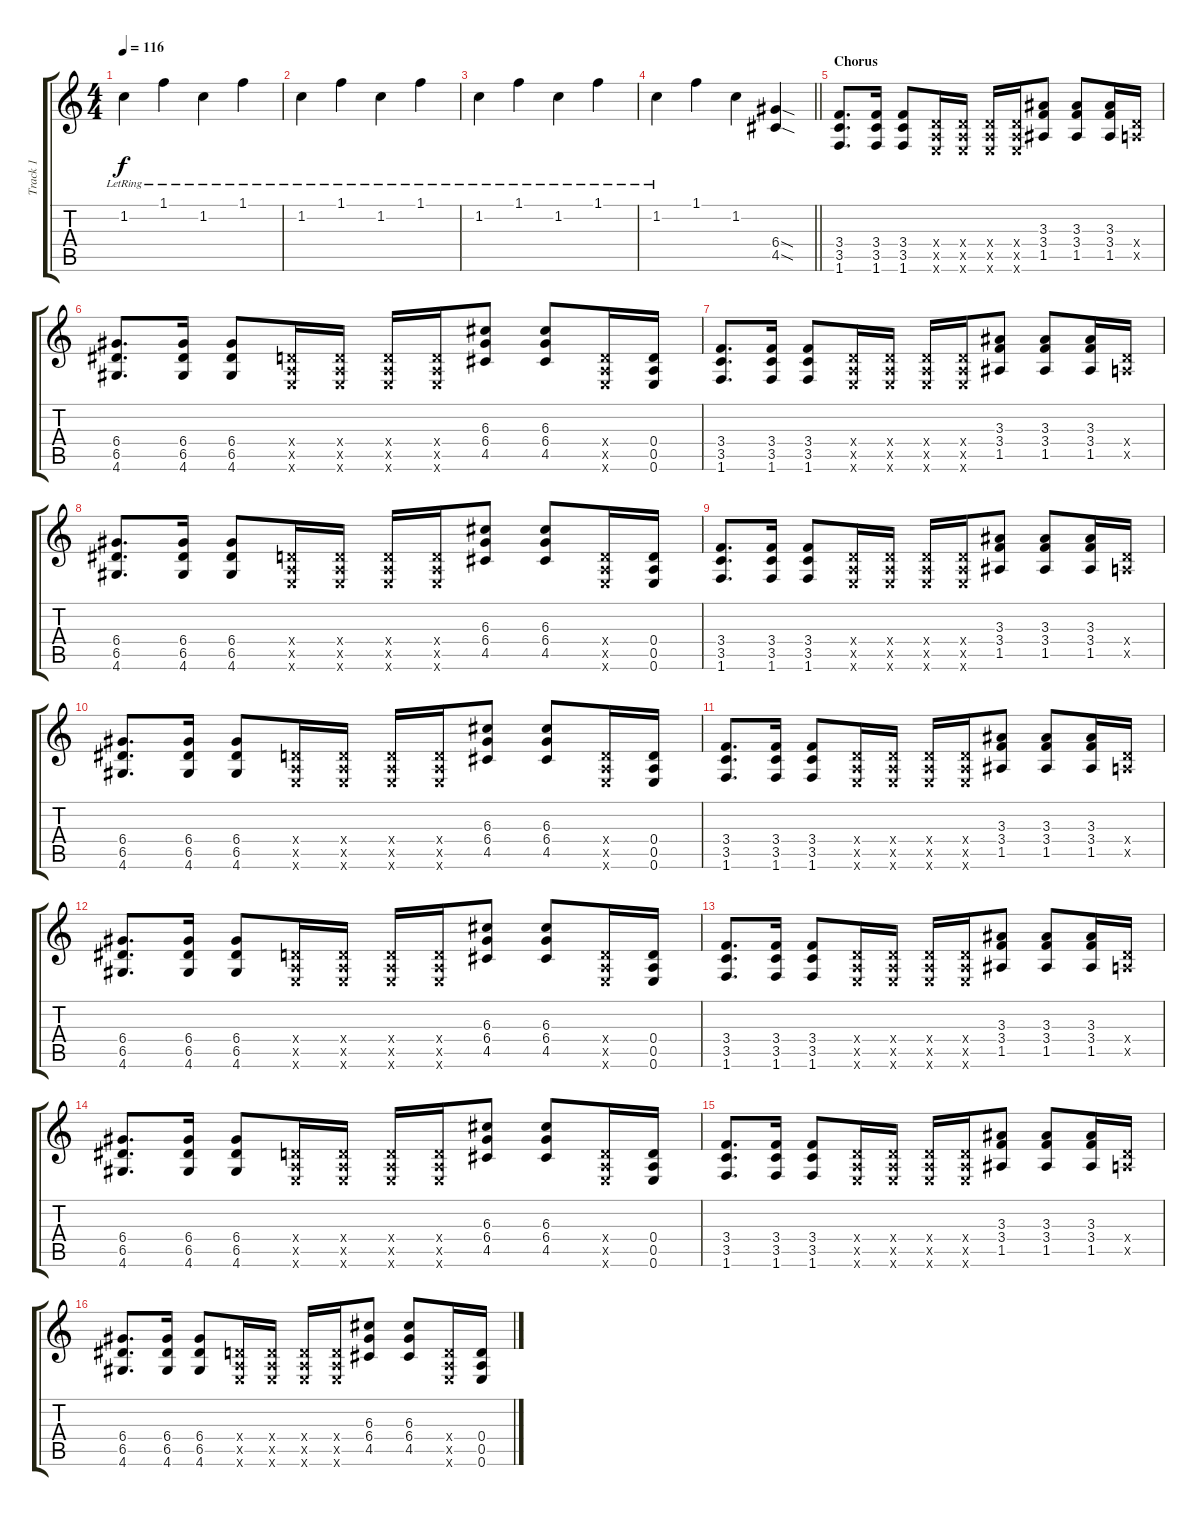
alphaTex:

\track ("Track 1" "Track 1") {instrument electricguitarclean}
\staff {score tabs}
\tuning (E4 B3 G3 D3 A2 E2) {hide}
\ts (4 4)
\tempo 116
\clef g2
\ks c
1.2{lr}.4{dy f} 1.1{lr}.4 1.2{lr}.4 1.1{lr}.4 |
1.2{lr}.4 1.1{lr}.4 1.2{lr}.4 1.1{lr}.4 |
1.2{lr}.4 1.1{lr}.4 1.2{lr}.4 1.1{lr}.4 |
\barLineRight lightlight
1.2{lr}.4 1.1.4 1.2.4 (6.4{sod} 4.5{sod}).4 |
\section ("" "Chorus")
(3.4 3.5 1.6).8{d} (3.4 3.5 1.6).16 (3.4 3.5 1.6).8 (0.4{x} 0.5{x} 0.6{x}).16 (0.4{x} 0.5{x} 0.6{x}).16 (0.4{x} 0.5{x} 0.6{x}).16 (0.4{x} 0.5{x} 0.6{x}).16 (3.3 3.4 1.5).8 (3.3 3.4 1.5).8 (3.3 3.4 1.5).16 (0.4{x} 0.5{x}).16 |
(6.4 6.5 4.6).8{d} (6.4 6.5 4.6).16 (6.4 6.5 4.6).8 (0.4{x} 0.5{x} 0.6{x}).16 (0.4{x} 0.5{x} 0.6{x}).16 (0.4{x} 0.5{x} 0.6{x}).16 (0.4{x} 0.5{x} 0.6{x}).16 (6.3 6.4 4.5).8 (6.3 6.4 4.5).8 (0.4{x} 0.5{x} 0.6{x}).16 (0.4 0.5 0.6).16 |
(3.4 3.5 1.6).8{d} (3.4 3.5 1.6).16 (3.4 3.5 1.6).8 (0.4{x} 0.5{x} 0.6{x}).16 (0.4{x} 0.5{x} 0.6{x}).16 (0.4{x} 0.5{x} 0.6{x}).16 (0.4{x} 0.5{x} 0.6{x}).16 (3.3 3.4 1.5).8 (3.3 3.4 1.5).8 (3.3 3.4 1.5).16 (0.4{x} 0.5{x}).16 |
(6.4 6.5 4.6).8{d} (6.4 6.5 4.6).16 (6.4 6.5 4.6).8 (0.4{x} 0.5{x} 0.6{x}).16 (0.4{x} 0.5{x} 0.6{x}).16 (0.4{x} 0.5{x} 0.6{x}).16 (0.4{x} 0.5{x} 0.6{x}).16 (6.3 6.4 4.5).8 (6.3 6.4 4.5).8 (0.4{x} 0.5{x} 0.6{x}).16 (0.4 0.5 0.6).16 |
(3.4 3.5 1.6).8{d} (3.4 3.5 1.6).16 (3.4 3.5 1.6).8 (0.4{x} 0.5{x} 0.6{x}).16 (0.4{x} 0.5{x} 0.6{x}).16 (0.4{x} 0.5{x} 0.6{x}).16 (0.4{x} 0.5{x} 0.6{x}).16 (3.3 3.4 1.5).8 (3.3 3.4 1.5).8 (3.3 3.4 1.5).16 (0.4{x} 0.5{x}).16 |
(6.4 6.5 4.6).8{d} (6.4 6.5 4.6).16 (6.4 6.5 4.6).8 (0.4{x} 0.5{x} 0.6{x}).16 (0.4{x} 0.5{x} 0.6{x}).16 (0.4{x} 0.5{x} 0.6{x}).16 (0.4{x} 0.5{x} 0.6{x}).16 (6.3 6.4 4.5).8 (6.3 6.4 4.5).8 (0.4{x} 0.5{x} 0.6{x}).16 (0.4 0.5 0.6).16 |
(3.4 3.5 1.6).8{d} (3.4 3.5 1.6).16 (3.4 3.5 1.6).8 (0.4{x} 0.5{x} 0.6{x}).16 (0.4{x} 0.5{x} 0.6{x}).16 (0.4{x} 0.5{x} 0.6{x}).16 (0.4{x} 0.5{x} 0.6{x}).16 (3.3 3.4 1.5).8 (3.3 3.4 1.5).8 (3.3 3.4 1.5).16 (0.4{x} 0.5{x}).16 |
(6.4 6.5 4.6).8{d} (6.4 6.5 4.6).16 (6.4 6.5 4.6).8 (0.4{x} 0.5{x} 0.6{x}).16 (0.4{x} 0.5{x} 0.6{x}).16 (0.4{x} 0.5{x} 0.6{x}).16 (0.4{x} 0.5{x} 0.6{x}).16 (6.3 6.4 4.5).8 (6.3 6.4 4.5).8 (0.4{x} 0.5{x} 0.6{x}).16 (0.4 0.5 0.6).16 |
(3.4 3.5 1.6).8{d} (3.4 3.5 1.6).16 (3.4 3.5 1.6).8 (0.4{x} 0.5{x} 0.6{x}).16 (0.4{x} 0.5{x} 0.6{x}).16 (0.4{x} 0.5{x} 0.6{x}).16 (0.4{x} 0.5{x} 0.6{x}).16 (3.3 3.4 1.5).8 (3.3 3.4 1.5).8 (3.3 3.4 1.5).16 (0.4{x} 0.5{x}).16 |
(6.4 6.5 4.6).8{d} (6.4 6.5 4.6).16 (6.4 6.5 4.6).8 (0.4{x} 0.5{x} 0.6{x}).16 (0.4{x} 0.5{x} 0.6{x}).16 (0.4{x} 0.5{x} 0.6{x}).16 (0.4{x} 0.5{x} 0.6{x}).16 (6.3 6.4 4.5).8 (6.3 6.4 4.5).8 (0.4{x} 0.5{x} 0.6{x}).16 (0.4 0.5 0.6).16 |
(3.4 3.5 1.6).8{d} (3.4 3.5 1.6).16 (3.4 3.5 1.6).8 (0.4{x} 0.5{x} 0.6{x}).16 (0.4{x} 0.5{x} 0.6{x}).16 (0.4{x} 0.5{x} 0.6{x}).16 (0.4{x} 0.5{x} 0.6{x}).16 (3.3 3.4 1.5).8 (3.3 3.4 1.5).8 (3.3 3.4 1.5).16 (0.4{x} 0.5{x}).16 |
(6.4 6.5 4.6).8{d} (6.4 6.5 4.6).16 (6.4 6.5 4.6).8 (0.4{x} 0.5{x} 0.6{x}).16 (0.4{x} 0.5{x} 0.6{x}).16 (0.4{x} 0.5{x} 0.6{x}).16 (0.4{x} 0.5{x} 0.6{x}).16 (6.3 6.4 4.5).8 (6.3 6.4 4.5).8 (0.4{x} 0.5{x} 0.6{x}).16 (0.4 0.5 0.6).16
